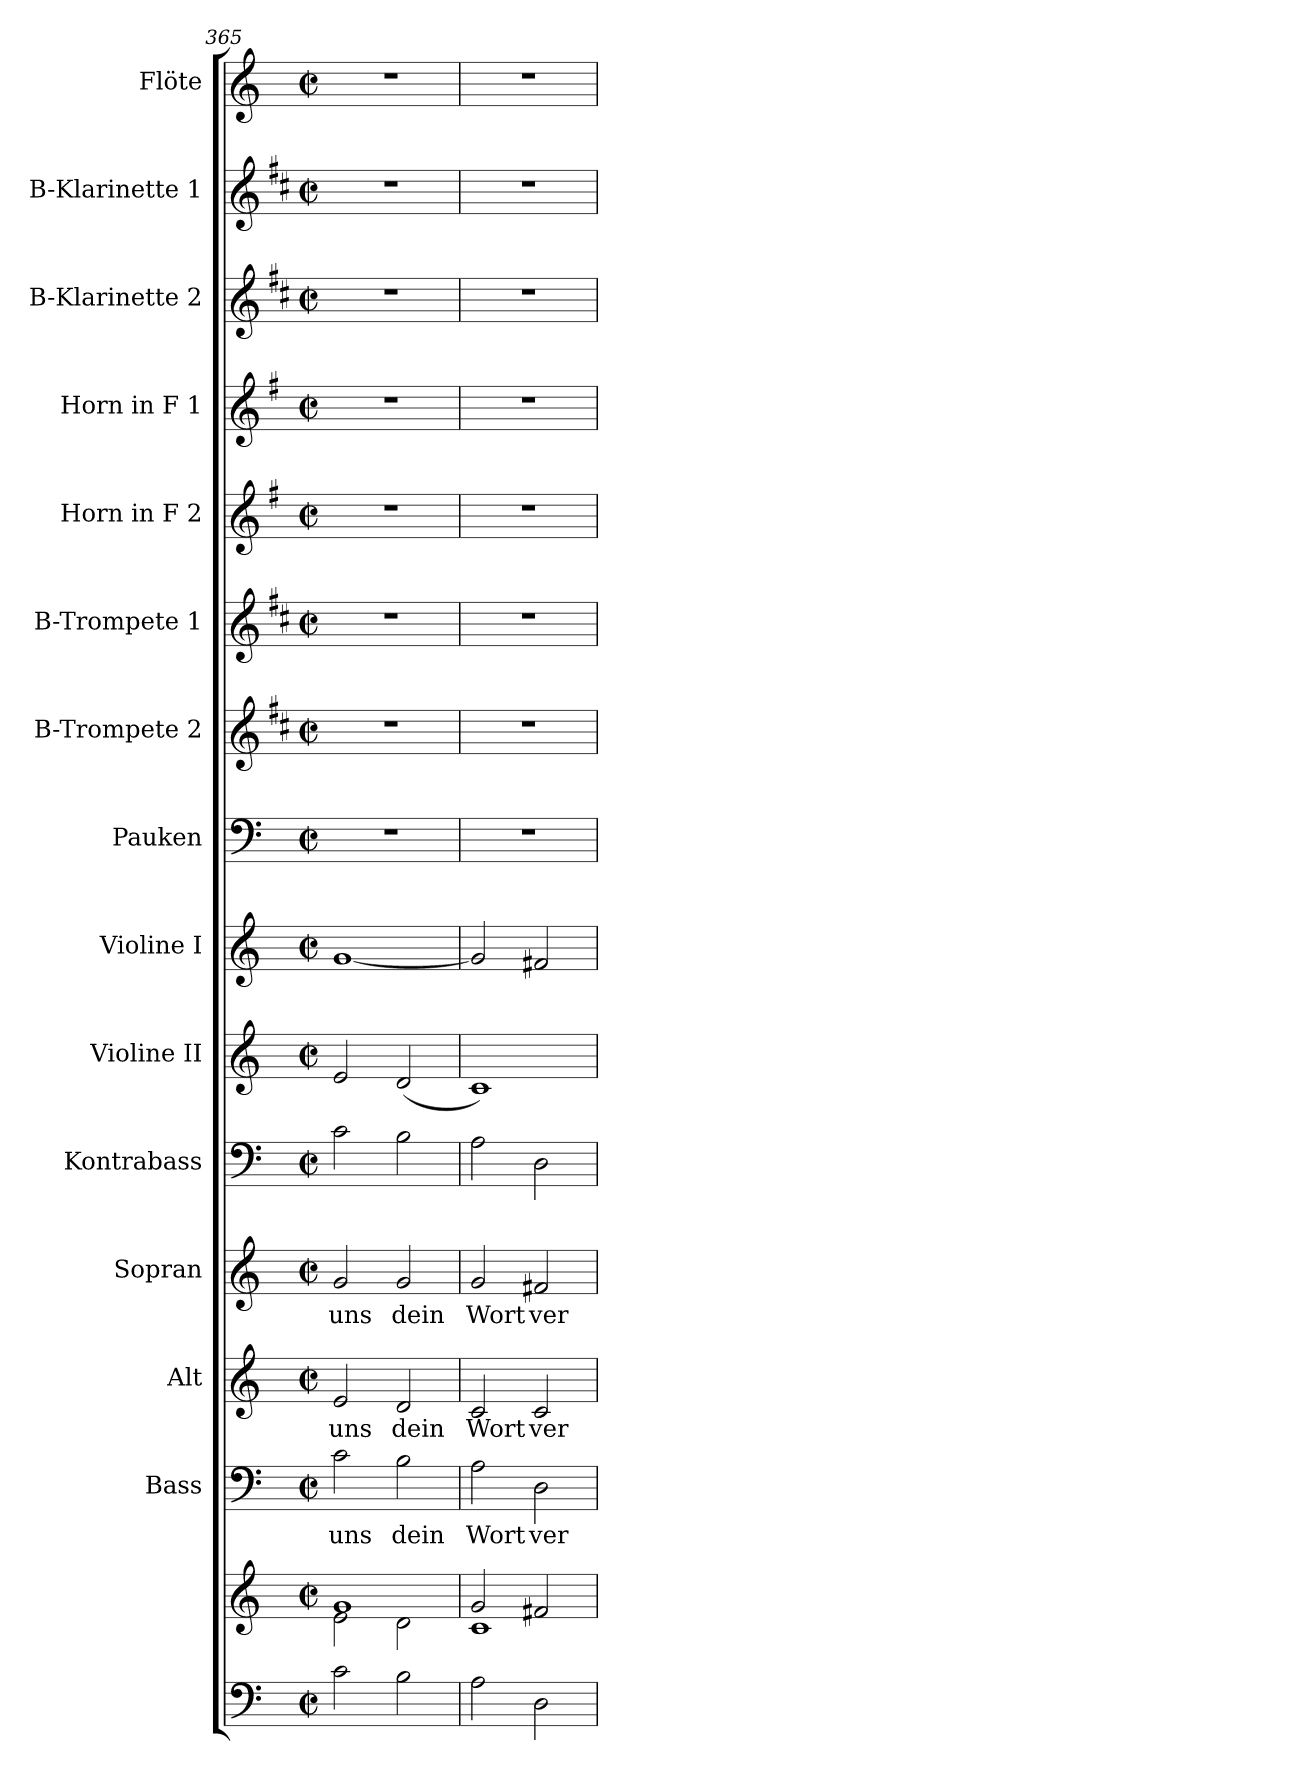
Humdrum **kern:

**kern	**kern	**kern	**text	**kern	**text	**kern	**text	**kern	**kern	**kern	**kern	**kern	**kern	**kern	**kern	**kern	**kern	**kern
*part15	*part15	*part14	*part14	*part13	*part13	*part12	*part12	*part11	*part10	*part9	*part8	*part7	*part6	*part5	*part4	*part3	*part2	*part1
*staff16	*staff15	*staff14	*staff14	*staff13	*staff13	*staff12	*staff12	*staff11	*staff10	*staff9	*staff8	*staff7	*staff6	*staff5	*staff4	*staff3	*staff2	*staff1
*	*	*I"Bass	*	*I"Alt	*	*I"Sopran	*	*I"Kontrabass	*I"Violine II	*I"Violine I	*I"Pauken	*I"B-Trompete 2	*I"B-Trompete 1	*I"Horn in F 2	*I"Horn in F 1	*I"B-Klarinette 2	*I"B-Klarinette 1	*I"Flöte
*	*	*I'B.	*	*I'A.	*	*I'S.	*	*I'Kb.	*I'Vl. II	*I'Vl. I	*I'Pk.	*I'B Trp. 2	*I'B Trp. 1	*	*	*I'B Kl. 2	*I'B Kl. 1	*I'Fl.
*clefF4	*clefG2	*clefF4	*	*clefG2	*	*clefG2	*	*clefF4	*clefG2	*clefG2	*clefF4	*clefG2	*clefG2	*clefG2	*clefG2	*clefG2	*clefG2	*clefG2
*	*	*	*	*	*	*	*	*ITrd7c12	*	*	*	*ITrd1c2	*ITrd1c2	*ITrd4c7	*ITrd4c7	*ITrd1c2	*ITrd1c2	*
*k[]	*k[]	*k[]	*	*k[]	*	*k[]	*	*k[]	*k[]	*k[]	*k[]	*k[]	*k[]	*k[]	*k[]	*k[]	*k[]	*k[]
*C:	*C:	*C:	*	*C:	*	*C:	*	*C:	*C:	*C:	*C:	*C:	*C:	*C:	*C:	*C:	*C:	*C:
*M2/2	*M2/2	*M2/2	*	*M2/2	*	*M2/2	*	*M2/2	*M2/2	*M2/2	*M2/2	*M2/2	*M2/2	*M2/2	*M2/2	*M2/2	*M2/2	*M2/2
*met(c|)	*met(c|)	*met(c|)	*	*met(c|)	*	*met(c|)	*	*met(c|)	*met(c|)	*met(c|)	*met(c|)	*met(c|)	*met(c|)	*met(c|)	*met(c|)	*met(c|)	*met(c|)	*met(c|)
=365	=365	=365	=365	=365	=365	=365	=365	=365	=365	=365	=365	=365	=365	=365	=365	=365	=365	=365
*	*^	*	*	*	*	*	*	*	*	*	*	*	*	*	*	*	*	*
!	!	!	!	!LO:LY:b	!	!LO:LY:b	!	!LO:LY:b	!	!	!	!	!	!	!	!	!	!	!
2c\	1g	2e\	2c\	uns	2e/	uns	2g/	uns	2C\	2e/	[1g	1r	1r	1r	1r	1r	1r	1r	1r
!	!	!	!	!LO:LY:b	!	!LO:LY:b	!	!LO:LY:b	!	!	!	!	!	!	!	!	!	!	!
2B\	.	2d\	2B\	dein	2d/	dein	2g/	dein	2BB\	(<2d/	.	.	.	.	.	.	.	.	.
=366	=366	=366	=366	=366	=366	=366	=366	=366	=366	=366	=366	=366	=366	=366	=366	=366	=366	=366	=366
!	!	!	!	!LO:LY:b	!	!LO:LY:b	!	!LO:LY:b	!	!	!	!	!	!	!	!	!	!	!
2A\	2g/	1c	2A\	Wort	2c/	Wort	2g/	Wort	2AA\	1c)	2g/]	1r	1r	1r	1r	1r	1r	1r	1r
!	!	!	!	!LO:LY:b	!	!LO:LY:b	!	!LO:LY:b	!	!	!	!	!	!	!	!	!	!	!
2D\	2f#X/	.	2D\	ver-	2c/	ver-	2f#X/	ver-	2DD\	.	2f#X/	.	.	.	.	.	.	.	.
*	*v	*v	*	*	*	*	*	*	*	*	*	*	*	*	*	*	*	*	*
=	=	=	=	=	=	=	=	=	=	=	=	=	=	=	=	=	=	=
*-	*-	*-	*-	*-	*-	*-	*-	*-	*-	*-	*-	*-	*-	*-	*-	*-	*-	*-
